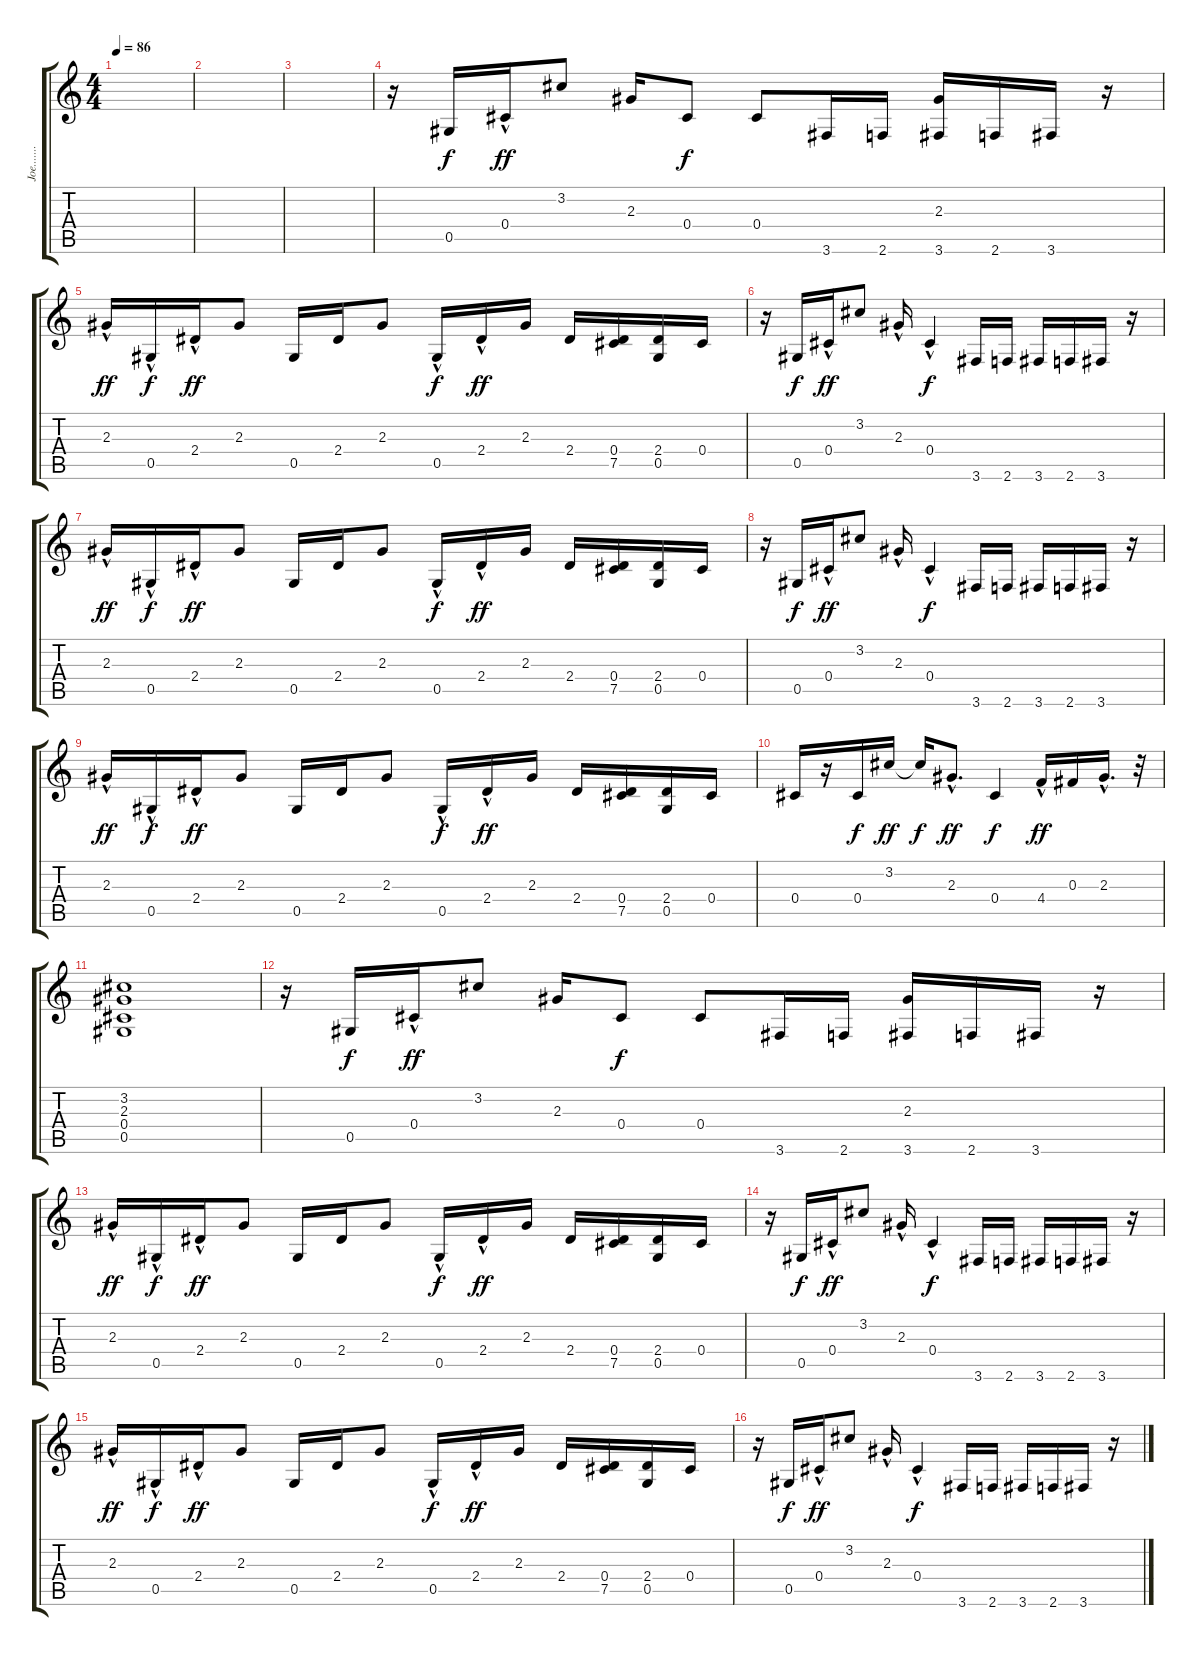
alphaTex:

\track ("Joe.......still" "Joe.......") {instrument distortionguitar}
\staff {score tabs}
\tuning (Eb4 Bb3 Gb3 Db3 Ab2 Eb2) {hide}
\ts (4 4)
\tempo 86
\clef g2
\ks c
|
|
|
r.16 0.5.16 0.4{hac}.16{dy ff} 3.2.8 2.3.16 0.4.8{dy f} 0.4.8 3.6.16 2.6.16 (2.3 3.6).16 2.6.16 3.6.16 r.16 |
2.3{hac}.16{dy ff} 0.5{hac}.16{dy f} 2.4{hac}.16{dy ff} 2.3.8 0.5.16 2.4.16 2.3.8 0.5{hac}.16{dy f} 2.4{hac}.16{dy ff} 2.3.16 2.4.16 (0.4 7.5).16 (2.4 0.5).16 0.4.16 |
r.16 0.5.16{dy f} 0.4{hac}.16{dy ff} 3.2.8 2.3{hac}.16 0.4{hac}.4{dy f} 3.6.16 2.6.16 3.6.16 2.6.16 3.6.16 r.16 |
2.3{hac}.16{dy ff} 0.5{hac}.16{dy f} 2.4{hac}.16{dy ff} 2.3.8 0.5.16 2.4.16 2.3.8 0.5{hac}.16{dy f} 2.4{hac}.16{dy ff} 2.3.16 2.4.16 (0.4 7.5).16 (2.4 0.5).16 0.4.16 |
r.16 0.5.16{dy f} 0.4{hac}.16{dy ff} 3.2.8 2.3{hac}.16 0.4{hac}.4{dy f} 3.6.16 2.6.16 3.6.16 2.6.16 3.6.16 r.16 |
2.3{hac}.16{dy ff} 0.5{hac}.16{dy f} 2.4{hac}.16{dy ff} 2.3.8 0.5.16 2.4.16 2.3.8 0.5{hac}.16{dy f} 2.4{hac}.16{dy ff} 2.3.16 2.4.16 (0.4 7.5).16 (2.4 0.5).16 0.4.16 |
0.4.16 r.16 0.4.16{dy f} 3.2.16{dy ff} 3.2{t}.16{dy f} 2.3{hac}.8{d dy ff} 0.4.4{dy f} 4.4{hac}.16{dy ff} 0.3.16 2.3{hac}.16{d} r.32 |
(3.2 2.3 0.4 0.5).1 |
r.16 0.5.16{dy f} 0.4{hac}.16{dy ff} 3.2.8 2.3.16 0.4.8{dy f} 0.4.8 3.6.16 2.6.16 (2.3 3.6).16 2.6.16 3.6.16 r.16 |
2.3{hac}.16{dy ff} 0.5{hac}.16{dy f} 2.4{hac}.16{dy ff} 2.3.8 0.5.16 2.4.16 2.3.8 0.5{hac}.16{dy f} 2.4{hac}.16{dy ff} 2.3.16 2.4.16 (0.4 7.5).16 (2.4 0.5).16 0.4.16 |
r.16 0.5.16{dy f} 0.4{hac}.16{dy ff} 3.2.8 2.3{hac}.16 0.4{hac}.4{dy f} 3.6.16 2.6.16 3.6.16 2.6.16 3.6.16 r.16 |
2.3{hac}.16{dy ff} 0.5{hac}.16{dy f} 2.4{hac}.16{dy ff} 2.3.8 0.5.16 2.4.16 2.3.8 0.5{hac}.16{dy f} 2.4{hac}.16{dy ff} 2.3.16 2.4.16 (0.4 7.5).16 (2.4 0.5).16 0.4.16 |
r.16 0.5.16{dy f} 0.4{hac}.16{dy ff} 3.2.8 2.3{hac}.16 0.4{hac}.4{dy f} 3.6.16 2.6.16 3.6.16 2.6.16 3.6.16 r.16
